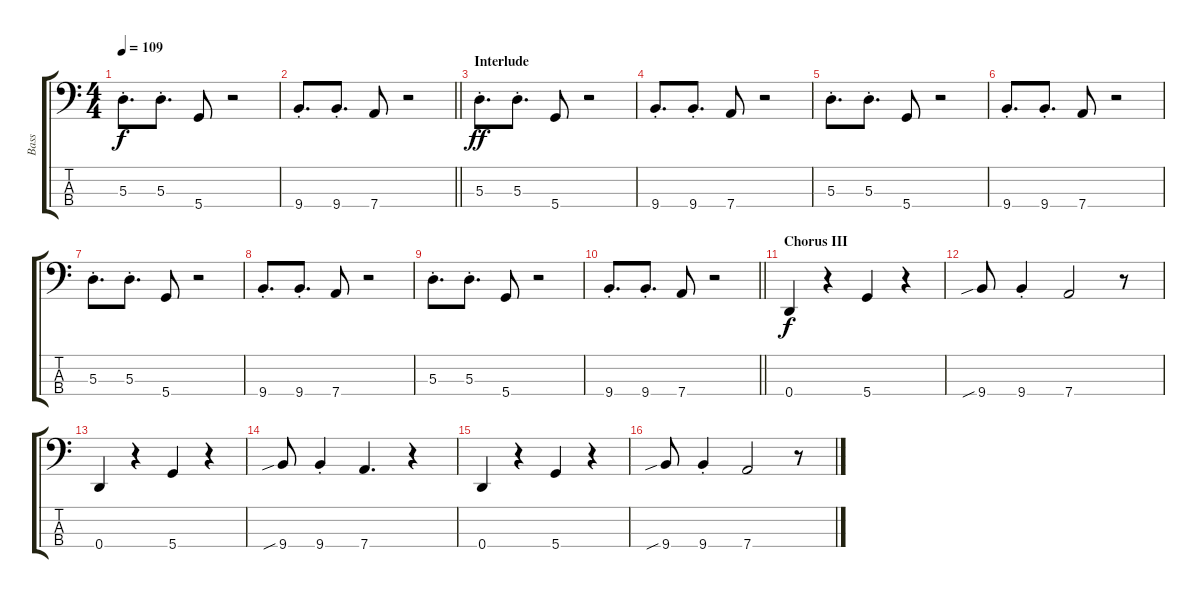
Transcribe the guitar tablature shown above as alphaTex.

\track ("Bass" "Bass") {instrument synthbass2}
\staff {score tabs}
\tuning (G2 D2 A1 D1) {hide}
\ts (4 4)
\tempo 109
\clef f4
\ks c
5.3{st}.8{d dy f} 5.3{st}.8{d} 5.4.8 r.2 |
\barLineRight lightlight
9.4{st}.8{d} 9.4{st}.8{d} 7.4.8 r.2 |
\section ("" "Interlude")
5.3{st}.8{d dy ff} 5.3{st}.8{d} 5.4.8 r.2 |
9.4{st}.8{d} 9.4{st}.8{d} 7.4.8 r.2 |
5.3{st}.8{d} 5.3{st}.8{d} 5.4.8 r.2 |
9.4{st}.8{d} 9.4{st}.8{d} 7.4.8 r.2 |
5.3{st}.8{d} 5.3{st}.8{d} 5.4.8 r.2 |
9.4{st}.8{d} 9.4{st}.8{d} 7.4.8 r.2 |
5.3{st}.8{d} 5.3{st}.8{d} 5.4.8 r.2 |
\barLineRight lightlight
9.4{st}.8{d} 9.4{st}.8{d} 7.4.8 r.2 |
\section ("" "Chorus III")
0.4.4{dy f} r.4 5.4.4 r.4 |
9.4{sib}.8 9.4{st}.4 7.4.2 r.8 |
0.4.4 r.4 5.4.4 r.4 |
9.4{sib}.8 9.4{st}.4 7.4.4{d} r.4 |
0.4.4 r.4 5.4.4 r.4 |
9.4{sib}.8 9.4{st}.4 7.4.2 r.8
